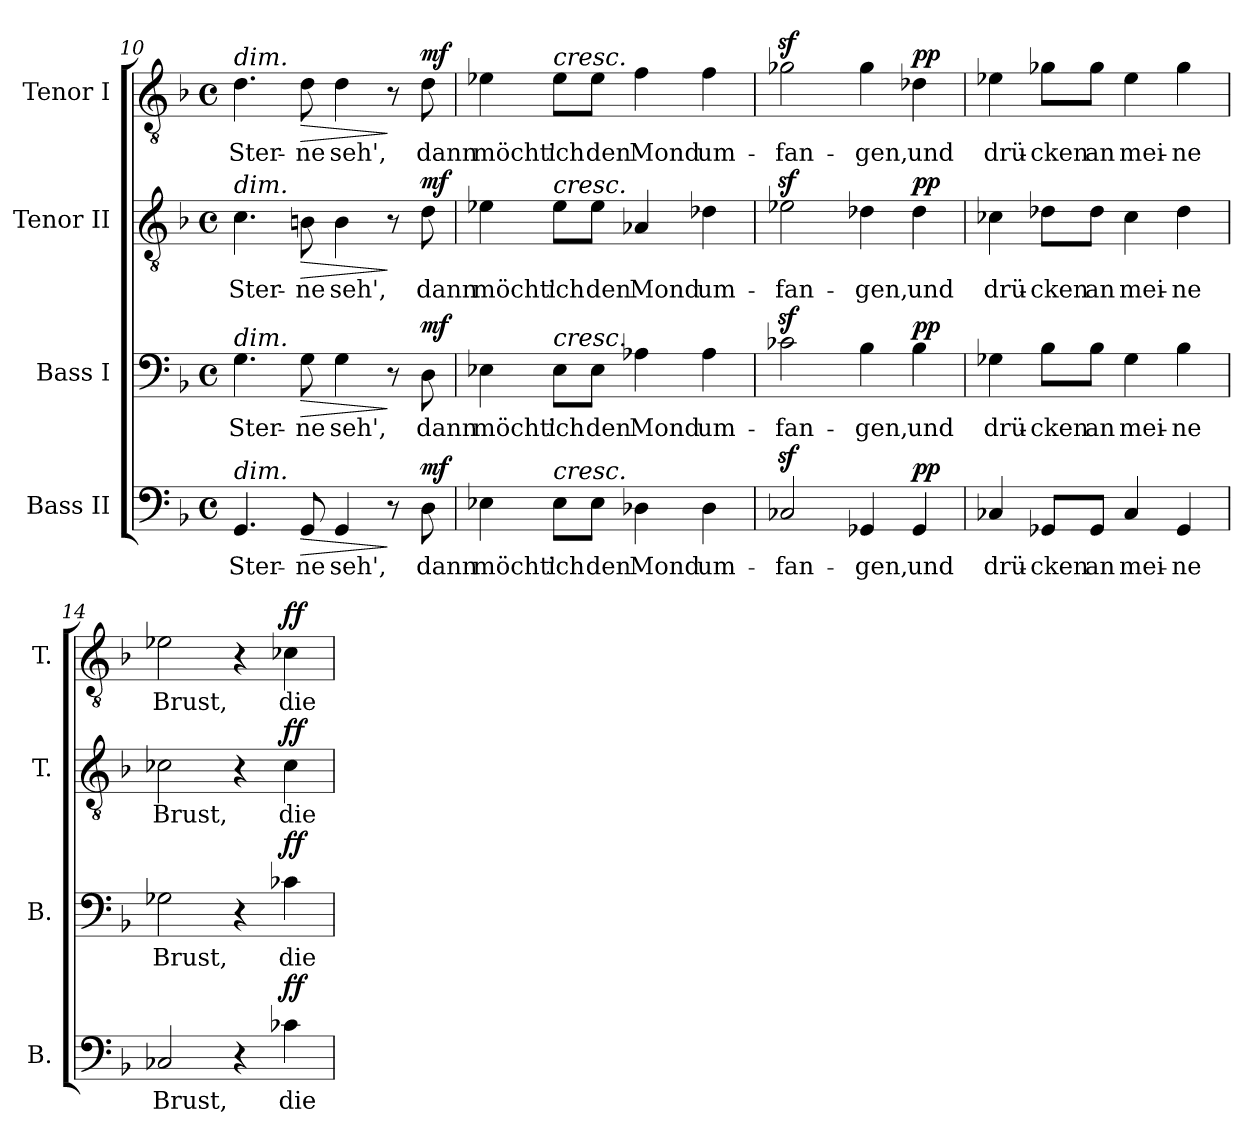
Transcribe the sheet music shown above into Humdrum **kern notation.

**kern	**text	**dynam	**kern	**text	**dynam	**kern	**text	**dynam	**kern	**text	**dynam
*part4	*part4	*part4	*part3	*part3	*part3	*part2	*part2	*part2	*part1	*part1	*part1
*staff4	*staff4	*staff4	*staff3	*staff3	*staff3	*staff2	*staff2	*staff2	*staff1	*staff1	*staff1
*I"Bass II	*	*	*I"Bass I	*	*	*I"Tenor II	*	*	*I"Tenor I	*	*
*I'B.	*	*	*I'B.	*	*	*I'T.	*	*	*I'T.	*	*
*clefF4	*	*	*clefF4	*	*	*clefGv2	*	*	*clefGv2	*	*
*	*	*	*	*	*	*ITrd7c12	*	*	*ITrd7c12	*	*
*k[b-]	*	*	*k[b-]	*	*	*k[b-]	*	*	*k[b-]	*	*
*F:	*	*	*F:	*	*	*F:	*	*	*F:	*	*
*M4/4	*	*	*M4/4	*	*	*M4/4	*	*	*M4/4	*	*
*met(c)	*	*	*met(c)	*	*	*met(c)	*	*	*met(c)	*	*
=10	=10	=10	=10	=10	=10	=10	=10	=10	=10	=10	=10
!	!LO:LY:b:color=#000000	!	!	!	!	!	!	!	!	!	!
!	!	!	!	!LO:LY:b:color=#000000	!	!	!	!	!	!	!
!	!	!	!	!	!	!	!LO:LY:b:color=#000000	!	!	!	!
!	!	!	!	!	!	!	!	!	!LO:TX:a:i:t=dim.	!	!
!	!	!	!	!	!	!LO:TX:a:i:t=dim.	!	!	!	!	!
!	!	!	!LO:TX:a:i:t=dim.	!	!	!	!	!	!	!	!
!LO:TX:a:i:t=dim.	!	!	!	!	!	!	!	!	!	!	!
!	!	!	!	!	!	!	!	!	!	!LO:LY:b:color=#000000	!
4.GGi/	Ster-	.	4.Gi\	Ster-	.	4.Ci\	Ster-	.	4.Di\	Ster-	.
!	!LO:LY:b:color=#000000	!LO:HP:b	!	!	!	!	!	!	!	!	!
!	!	!	!	!LO:LY:b:color=#000000	!LO:HP:b	!	!	!	!	!	!
!	!	!	!	!	!	!	!LO:LY:b:color=#000000	!LO:HP:b	!	!	!
!	!	!	!	!	!	!	!	!	!	!LO:LY:b:color=#000000	!LO:HP:b
8GGi/	-ne	>	8Gi\	-ne	>	8BBni\	-ne	>	8Di\	-ne	>
!	!LO:LY:b:color=#000000	!	!	!	!	!	!	!	!	!	!
!	!	!	!	!LO:LY:b:color=#000000	!	!	!	!	!	!	!
!	!	!	!	!	!	!	!LO:LY:b:color=#000000	!	!	!	!
!	!	!	!	!	!	!	!	!	!	!LO:LY:b:color=#000000	!
4GGi/	seh',	.	4Gi\	seh',	.	4BBi\	seh',	.	4Di\	seh',	.
8r	.	]	8r	.	]	8r	.	]	8r	.	]
!	!LO:LY:b:color=#000000	!	!	!	!	!	!	!	!	!	!
!	!	!	!	!LO:LY:b:color=#000000	!	!	!	!	!	!	!
!	!	!	!	!	!	!	!LO:LY:b:color=#000000	!	!	!	!
!	!	!	!	!	!	!	!	!	!	!LO:LY:b:color=#000000	!
8Di\	dann	mf	8Di\	dann	mf	8Di\	dann	mf	8Di\	dann	mf
=11	=11	=11	=11	=11	=11	=11	=11	=11	=11	=11	=11
!	!LO:LY:b:color=#000000	!	!	!	!	!	!	!	!	!	!
!	!	!	!	!LO:LY:b:color=#000000	!	!	!	!	!	!	!
!	!	!	!	!	!	!	!LO:LY:b:color=#000000	!	!	!	!
!	!	!	!	!	!	!	!	!	!	!LO:LY:b:color=#000000	!
4E-Xi\	möcht'	.	4E-Xi\	möcht'	.	4E-Xi\	möcht'	.	4E-Xi\	möcht'	.
!	!LO:LY:b:color=#000000	!	!	!	!	!	!	!	!	!	!
!	!	!	!	!LO:LY:b:color=#000000	!	!	!	!	!	!	!
!	!	!	!	!	!	!	!LO:LY:b:color=#000000	!	!	!	!
!	!	!	!	!	!	!	!	!	!LO:TX:a:i:t=cresc.	!	!
!	!	!	!	!	!	!LO:TX:a:i:t=cresc.	!	!	!	!	!
!	!	!	!LO:TX:a:i:t=cresc.	!	!	!	!	!	!	!	!
!LO:TX:a:i:t=cresc.	!	!	!	!	!	!	!	!	!	!	!
!	!	!	!	!	!	!	!	!	!	!LO:LY:b:color=#000000	!
8E-i\L	ich	.	8E-i\L	ich	.	8E-i\L	ich	.	8E-i\L	ich	.
!	!LO:LY:b:color=#000000	!	!	!	!	!	!	!	!	!	!
!	!	!	!	!LO:LY:b:color=#000000	!	!	!	!	!	!	!
!	!	!	!	!	!	!	!LO:LY:b:color=#000000	!	!	!	!
!	!	!	!	!	!	!	!	!	!	!LO:LY:b:color=#000000	!
8E-i\J	den	.	8E-i\J	den	.	8E-i\J	den	.	8E-i\J	den	.
!	!LO:LY:b:color=#000000	!	!	!	!	!	!	!	!	!	!
!	!	!	!	!LO:LY:b:color=#000000	!	!	!	!	!	!	!
!	!	!	!	!	!	!	!LO:LY:b:color=#000000	!	!	!	!
!	!	!	!	!	!	!	!	!	!	!LO:LY:b:color=#000000	!
4D-Xi\	Mond	.	4A-Xi\	Mond	.	4AA-Xi/	Mond	.	4Fi\	Mond	.
!	!LO:LY:b:color=#000000	!	!	!	!	!	!	!	!	!	!
!	!	!	!	!LO:LY:b:color=#000000	!	!	!	!	!	!	!
!	!	!	!	!	!	!	!LO:LY:b:color=#000000	!	!	!	!
!	!	!	!	!	!	!	!	!	!	!LO:LY:b:color=#000000	!
4D-i\	um-	.	4A-i\	um-	.	4D-Xi\	um-	.	4Fi\	um-	.
!!LO:LB:g=z
=12	=12	=12	=12	=12	=12	=12	=12	=12	=12	=12	=12
!	!LO:LY:b:color=#000000	!	!	!	!	!	!	!	!	!	!
!	!	!	!	!LO:LY:b:color=#000000	!	!	!	!	!	!	!
!	!	!	!	!	!	!	!LO:LY:b:color=#000000	!	!	!	!
!	!	!	!	!	!	!	!	!	!	!LO:LY:b:color=#000000	!
2C-Xzi/	-fan-	.	2c-Xzi\	-fan-	.	2E-Xzi\	-fan-	.	2G-Xzi\	-fan-	.
!	!LO:LY:b:color=#000000	!	!	!	!	!	!	!	!	!	!
!	!	!	!	!LO:LY:b:color=#000000	!	!	!	!	!	!	!
!	!	!	!	!	!	!	!LO:LY:b:color=#000000	!	!	!	!
!	!	!	!	!	!	!	!	!	!	!LO:LY:b:color=#000000	!
4GG-Xi/	-gen,	.	4B-i\	-gen,	.	4D-Xi\	-gen,	.	4G-i\	-gen,	.
!	!LO:LY:b:color=#000000	!	!	!	!	!	!	!	!	!	!
!	!	!	!	!LO:LY:b:color=#000000	!	!	!	!	!	!	!
!	!	!	!	!	!	!	!LO:LY:b:color=#000000	!	!	!	!
!	!	!	!	!	!	!	!	!	!	!LO:LY:b:color=#000000	!
4GG-i/	und	pp	4B-i\	und	pp	4D-i\	und	pp	4D-Xi\	und	pp
=13	=13	=13	=13	=13	=13	=13	=13	=13	=13	=13	=13
!	!LO:LY:b:color=#000000	!	!	!	!	!	!	!	!	!	!
!	!	!	!	!LO:LY:b:color=#000000	!	!	!	!	!	!	!
!	!	!	!	!	!	!	!LO:LY:b:color=#000000	!	!	!	!
!	!	!	!	!	!	!	!	!	!	!LO:LY:b:color=#000000	!
4C-Xi/	drü-	.	4G-Xi\	drü-	.	4C-Xi\	drü-	.	4E-Xi\	drü-	.
!	!LO:LY:b:color=#000000	!	!	!	!	!	!	!	!	!	!
!	!	!	!	!LO:LY:b:color=#000000	!	!	!	!	!	!	!
!	!	!	!	!	!	!	!LO:LY:b:color=#000000	!	!	!	!
!	!	!	!	!	!	!	!	!	!	!LO:LY:b:color=#000000	!
8GG-Xi/L	-cken	.	8B-i\L	-cken	.	8D-Xi\L	-cken	.	8G-Xi\L	-cken	.
!	!LO:LY:b:color=#000000	!	!	!	!	!	!	!	!	!	!
!	!	!	!	!LO:LY:b:color=#000000	!	!	!	!	!	!	!
!	!	!	!	!	!	!	!LO:LY:b:color=#000000	!	!	!	!
!	!	!	!	!	!	!	!	!	!	!LO:LY:b:color=#000000	!
8GG-i/J	an	.	8B-i\J	an	.	8D-i\J	an	.	8G-i\J	an	.
!	!LO:LY:b:color=#000000	!	!	!	!	!	!	!	!	!	!
!	!	!	!	!LO:LY:b:color=#000000	!	!	!	!	!	!	!
!	!	!	!	!	!	!	!LO:LY:b:color=#000000	!	!	!	!
!	!	!	!	!	!	!	!	!	!	!LO:LY:b:color=#000000	!
4C-i/	mei-	.	4G-i\	mei-	.	4C-i\	mei-	.	4E-i\	mei-	.
!	!LO:LY:b:color=#000000	!	!	!	!	!	!	!	!	!	!
!	!	!	!	!LO:LY:b:color=#000000	!	!	!	!	!	!	!
!	!	!	!	!	!	!	!LO:LY:b:color=#000000	!	!	!	!
!	!	!	!	!	!	!	!	!	!	!LO:LY:b:color=#000000	!
4GG-i/	-ne	.	4B-i\	-ne	.	4D-i\	-ne	.	4G-i\	-ne	.
=14	=14	=14	=14	=14	=14	=14	=14	=14	=14	=14	=14
!	!LO:LY:b:color=#000000	!	!	!	!	!	!	!	!	!	!
!	!	!	!	!LO:LY:b:color=#000000	!	!	!	!	!	!	!
!	!	!	!	!	!	!	!LO:LY:b:color=#000000	!	!	!	!
!	!	!	!	!	!	!	!	!	!	!LO:LY:b:color=#000000	!
2C-Xi/	Brust,	.	2G-Xi\	Brust,	.	2C-Xi\	Brust,	.	2E-Xi\	Brust,	.
4r	.	.	4r	.	.	4r	.	.	4r	.	.
!	!LO:LY:b:color=#000000	!	!	!	!	!	!	!	!	!	!
!	!	!	!	!LO:LY:b:color=#000000	!	!	!	!	!	!	!
!	!	!	!	!	!	!	!LO:LY:b:color=#000000	!	!	!	!
!	!	!	!	!	!	!	!	!	!	!LO:LY:b:color=#000000	!
4c-Xi\	die	ff	4c-Xi\	die	ff	4C-i\	die	ff	4C-Xi\	die	ff
=	=	=	=	=	=	=	=	=	=	=	=
*-	*-	*-	*-	*-	*-	*-	*-	*-	*-	*-	*-
